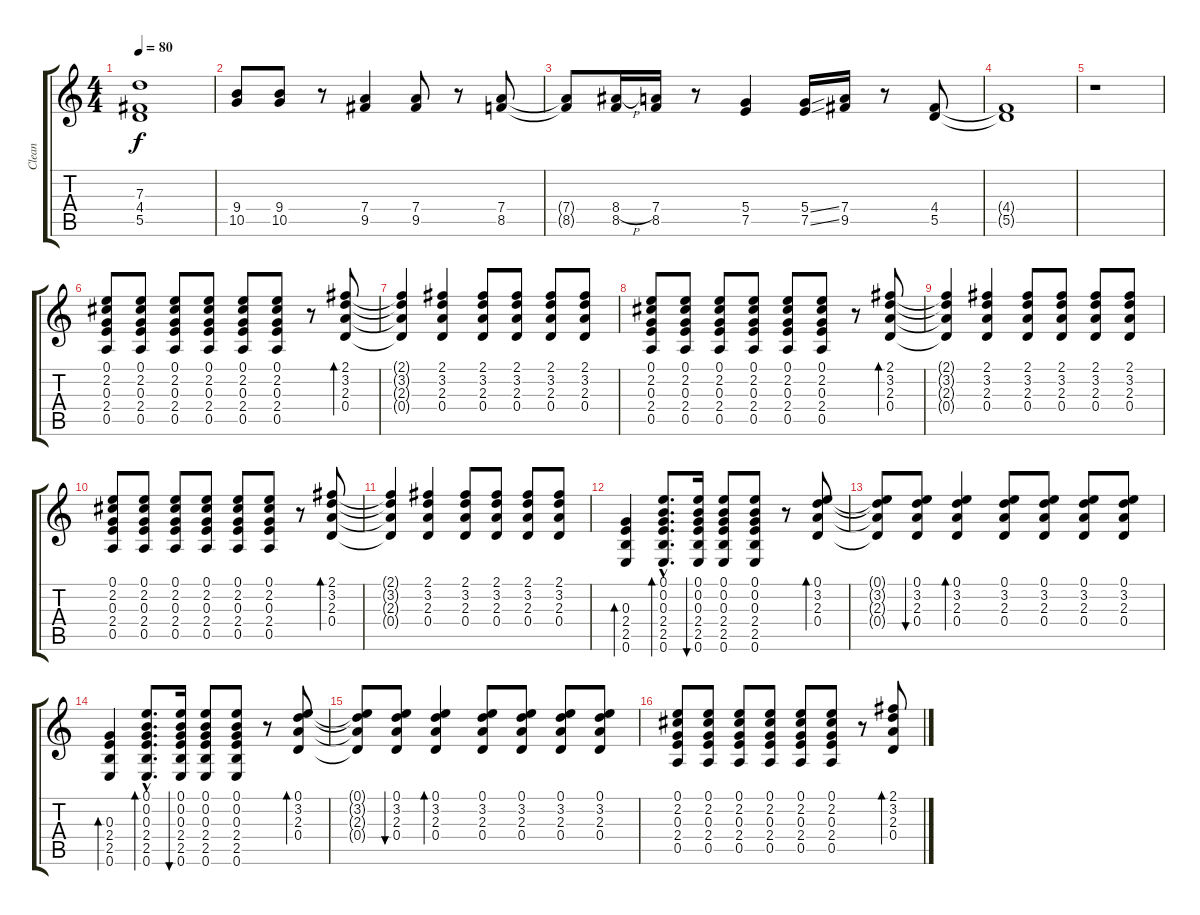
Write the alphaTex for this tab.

\track ("Clean" "Clean") {instrument electricguitarclean}
\staff {score tabs}
\tuning (E4 B3 G3 D3 A2 E2) {hide}
\ts (4 4)
\tempo 80
\clef g2
\ks c
(7.3{t} 4.4{t} 5.5{t}).1{dy f} |
(9.4 10.5).8 (9.4 10.5).8 r.8 (7.4 9.5).4 (7.4 9.5).8 r.8 (7.4 8.5).8 |
(7.4{t} 8.5{t}).8 (8.4{h} 8.5).16 (7.4 8.5).16 r.8 (5.4 7.5).4 (5.4{ss} 7.5{ss}).16 (7.4 9.5).16 r.8 (4.4 5.5).8 |
(4.4{t} 5.5{t}).1 |
r.1 |
(0.1 2.2 0.3 2.4 0.5).8 (0.1 2.2 0.3 2.4 0.5).8 (0.1 2.2 0.3 2.4 0.5).8 (0.1 2.2 0.3 2.4 0.5).8 (0.1 2.2 0.3 2.4 0.5).8 (0.1 2.2 0.3 2.4 0.5).8 r.8 (2.1 3.2 2.3 0.4).8{bd 120} |
(2.1{t} 3.2{t} 2.3{t} 0.4{t}).4 (2.1 3.2 2.3 0.4).4 (2.1 3.2 2.3 0.4).8 (2.1 3.2 2.3 0.4).8 (2.1 3.2 2.3 0.4).8 (2.1 3.2 2.3 0.4).8 |
(0.1 2.2 0.3 2.4 0.5).8 (0.1 2.2 0.3 2.4 0.5).8 (0.1 2.2 0.3 2.4 0.5).8 (0.1 2.2 0.3 2.4 0.5).8 (0.1 2.2 0.3 2.4 0.5).8 (0.1 2.2 0.3 2.4 0.5).8 r.8 (2.1 3.2 2.3 0.4).8{bd 120} |
(2.1{t} 3.2{t} 2.3{t} 0.4{t}).4 (2.1 3.2 2.3 0.4).4 (2.1 3.2 2.3 0.4).8 (2.1 3.2 2.3 0.4).8 (2.1 3.2 2.3 0.4).8 (2.1 3.2 2.3 0.4).8 |
(0.1 2.2 0.3 2.4 0.5).8 (0.1 2.2 0.3 2.4 0.5).8 (0.1 2.2 0.3 2.4 0.5).8 (0.1 2.2 0.3 2.4 0.5).8 (0.1 2.2 0.3 2.4 0.5).8 (0.1 2.2 0.3 2.4 0.5).8 r.8 (2.1 3.2 2.3 0.4).8{bd 120} |
(2.1{t} 3.2{t} 2.3{t} 0.4{t}).4 (2.1 3.2 2.3 0.4).4 (2.1 3.2 2.3 0.4).8 (2.1 3.2 2.3 0.4).8 (2.1 3.2 2.3 0.4).8 (2.1 3.2 2.3 0.4).8 |
(0.3 2.4 2.5 0.6).4{bd 120} (0.1{hac} 0.2{hac} 0.3{hac} 2.4{hac} 2.5{hac} 0.6{hac}).8{d bd 120} (0.1 0.2 0.3 2.4 2.5 0.6).16{bu 120} (0.1 0.2 0.3 2.4 2.5 0.6).8 (0.1 0.2 0.3 2.4 2.5 0.6).8 r.8 (0.1 3.2 2.3 0.4).8{bd 120} |
(0.1{t} 3.2{t} 2.3{t} 0.4{t}).8 (0.1 3.2 2.3 0.4).8{bu 120} (0.1 3.2 2.3 0.4).4{bd 120} (0.1 3.2 2.3 0.4).8 (0.1 3.2 2.3 0.4).8 (0.1 3.2 2.3 0.4).8 (0.1 3.2 2.3 0.4).8 |
(0.3 2.4 2.5 0.6).4{bd 120} (0.1{hac} 0.2{hac} 0.3{hac} 2.4{hac} 2.5{hac} 0.6{hac}).8{d bd 120} (0.1 0.2 0.3 2.4 2.5 0.6).16{bu 120} (0.1 0.2 0.3 2.4 2.5 0.6).8 (0.1 0.2 0.3 2.4 2.5 0.6).8 r.8 (0.1 3.2 2.3 0.4).8{bd 120} |
(0.1{t} 3.2{t} 2.3{t} 0.4{t}).8 (0.1 3.2 2.3 0.4).8{bu 120} (0.1 3.2 2.3 0.4).4{bd 120} (0.1 3.2 2.3 0.4).8 (0.1 3.2 2.3 0.4).8 (0.1 3.2 2.3 0.4).8 (0.1 3.2 2.3 0.4).8 |
(0.1 2.2 0.3 2.4 0.5).8 (0.1 2.2 0.3 2.4 0.5).8 (0.1 2.2 0.3 2.4 0.5).8 (0.1 2.2 0.3 2.4 0.5).8 (0.1 2.2 0.3 2.4 0.5).8 (0.1 2.2 0.3 2.4 0.5).8 r.8 (2.1 3.2 2.3 0.4).8{bd 120}
